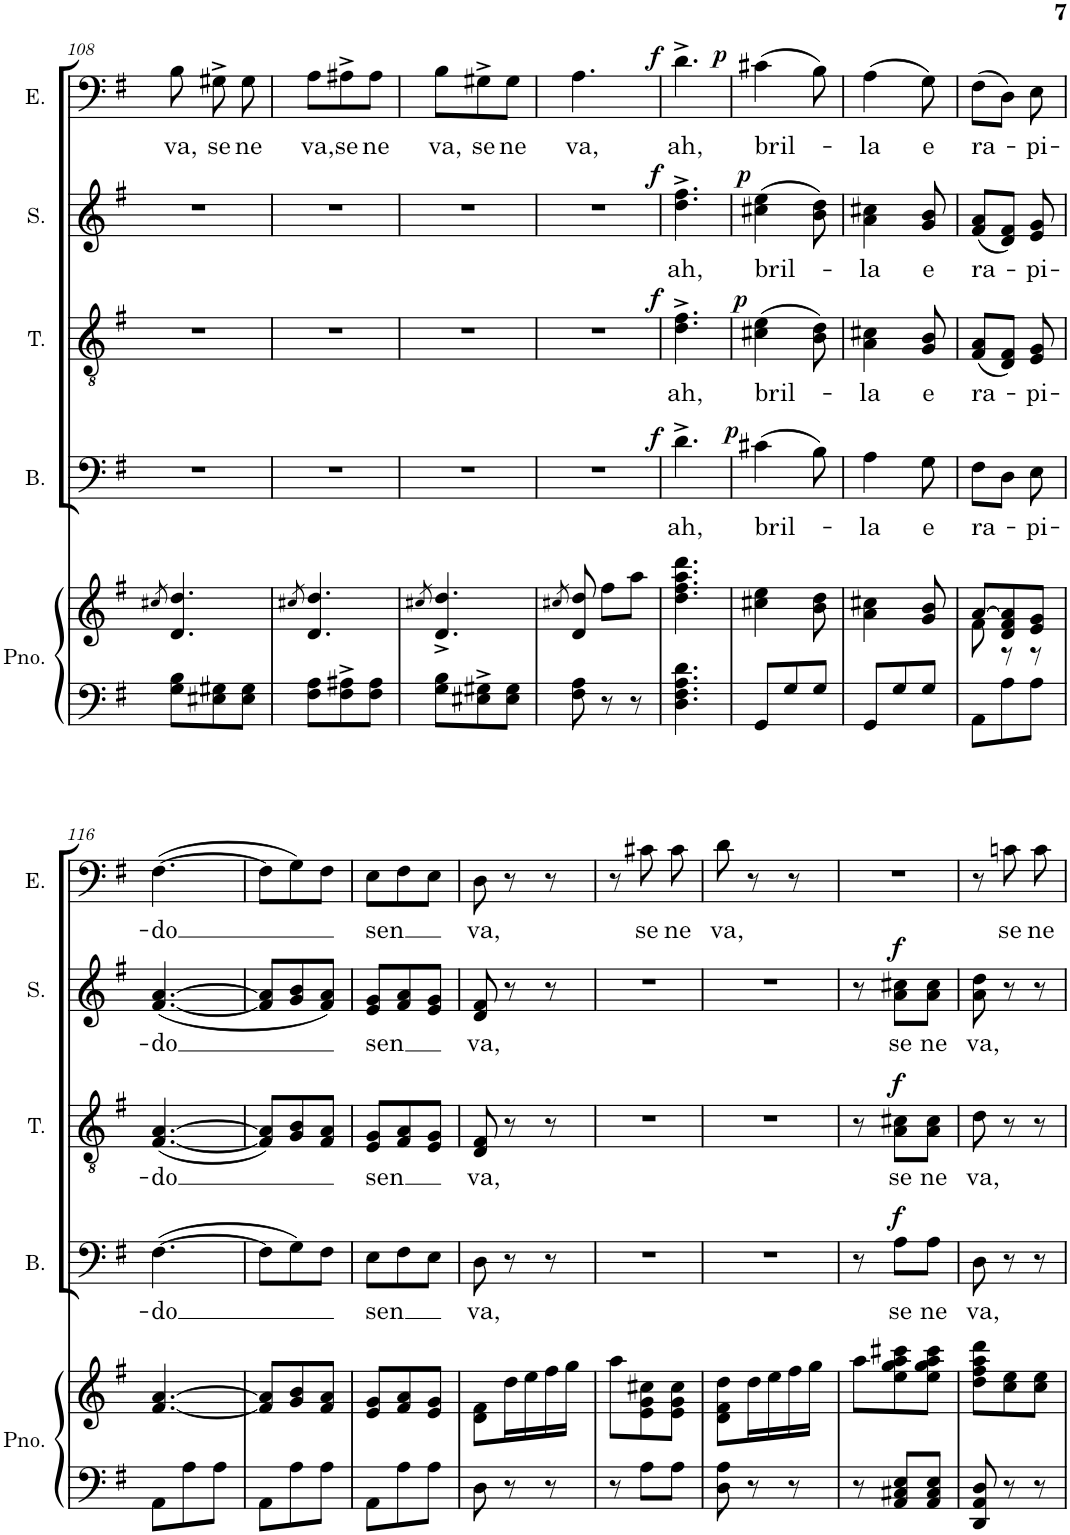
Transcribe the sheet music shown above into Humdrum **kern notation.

**kern	**kern	**kern	**text	**dynam	**kern	**text	**dynam	**kern	**text	**dynam	**kern	**text	**dynam
*part5	*part5	*part4	*part4	*part4	*part3	*part3	*part3	*part2	*part2	*part2	*part1	*part1	*part1
*staff6	*staff5	*staff4	*staff4	*staff4	*staff3	*staff3	*staff3	*staff2	*staff2	*staff2	*staff1	*staff1	*staff1
*I"Piano	*	*I"Bass	*	*	*I"Tenor	*	*	*I"Soprano	*	*	*I"Enrico	*	*
*I'Pno.	*	*I'B.	*	*	*I'T.	*	*	*I'S.	*	*	*I'E.	*	*
!!LO:PB:g=z
*clefF4	*clefG2	*clefF4	*	*	*clefGv2	*	*	*clefG2	*	*	*clefF4	*	*
*k[f#]	*k[f#]	*k[f#]	*	*	*k[f#]	*	*	*k[f#]	*	*	*k[f#]	*	*
*M3/8	*M3/8	*M3/8	*	*	*M3/8	*	*	*M3/8	*	*	*M3/8	*	*
=108	=108	=108	=108	=108	=108	=108	=108	=108	=108	=108	=108	=108	=108
.	8qcc#X/	.	.	.	.	.	.	.	.	.	.	.	.
!	!	!	!	!	!	!	!	!	!	!	!	!LO:LY:b	!
8G\ 8B\L	4.d/ 4.dd/	4.r	.	.	4.r	.	.	4.r	.	.	8B\	va,	.
!	!	!	!	!	!	!	!	!	!	!	!	!LO:LY:b	!
8E#X\ 8G#X\	.	.	.	.	.	.	.	.	.	.	8G#X^\	se	.
!	!	!	!	!	!	!	!	!	!	!	!	!LO:LY:b	!
8E#\ 8G#\J	.	.	.	.	.	.	.	.	.	.	8G#\	ne	.
=109	=109	=109	=109	=109	=109	=109	=109	=109	=109	=109	=109	=109	=109
.	8qcc#X/	.	.	.	.	.	.	.	.	.	.	.	.
!	!	!	!	!	!	!	!	!	!	!	!	!LO:LY:b	!
8F#\ 8A\L	4.d/ 4.dd/	4.r	.	.	4.r	.	.	4.r	.	.	8A\L	va,	.
!	!	!	!	!	!	!	!	!	!	!	!	!LO:LY:b	!
8F#\^ 8A#X\^	.	.	.	.	.	.	.	.	.	.	8A#X^\	se	.
!	!	!	!	!	!	!	!	!	!	!	!	!LO:LY:b	!
8F#\ 8A#\J	.	.	.	.	.	.	.	.	.	.	8A#\J	ne	.
=110	=110	=110	=110	=110	=110	=110	=110	=110	=110	=110	=110	=110	=110
.	8qcc#X/	.	.	.	.	.	.	.	.	.	.	.	.
!	!	!	!	!	!	!	!	!	!	!	!	!LO:LY:b	!
8G\ 8B\L	4.d/^ 4.dd/^	4.r	.	.	4.r	.	.	4.r	.	.	8B\L	va,	.
!	!	!	!	!	!	!	!	!	!	!	!	!LO:LY:b	!
8E#X\^ 8G#X\^	.	.	.	.	.	.	.	.	.	.	8G#X^\	se	.
!	!	!	!	!	!	!	!	!	!	!	!	!LO:LY:b	!
8E#\ 8G#\J	.	.	.	.	.	.	.	.	.	.	8G#\J	ne	.
=111	=111	=111	=111	=111	=111	=111	=111	=111	=111	=111	=111	=111	=111
.	8qcc#X/	.	.	.	.	.	.	.	.	.	.	.	.
!	!	!	!	!	!	!	!	!	!	!	!	!LO:LY:b	!
8F#\ 8A\	8d/ 8dd/	4.r	.	.	4.r	.	.	4.r	.	.	4.A\	va,	.
8r	8ff#\L	.	.	.	.	.	.	.	.	.	.	.	.
8r	8aa\J	.	.	.	.	.	.	.	.	.	.	.	.
=112	=112	=112	=112	=112	=112	=112	=112	=112	=112	=112	=112	=112	=112
!	!	!	!LO:LY:b	!LO:DY:a	!	!LO:LY:b	!LO:DY:a	!	!LO:LY:b	!LO:DY:a	!	!LO:LY:b	!LO:DY:a
!	!	!	!	!	!	!	!	!	!	!	!	!	!LO:DY:n=1:a
4.D\ 4.F#\ 4.A\ 4.d\	4.dd\ 4.ff#\ 4.aa\ 4.ddd\	4.d^\	ah,	f	4.d\^ 4.f#\^	ah,	f	4.dd\^ 4.ff#\^	ah,	f	4.d^\	ah,	f p
=113	=113	=113	=113	=113	=113	=113	=113	=113	=113	=113	=113	=113	=113
!	!	!	!LO:LY:b	!LO:DY:a	!	!LO:LY:b	!LO:DY:a	!	!LO:LY:b	!LO:DY:a	!	!LO:LY:b	!
8GG/L	4cc#X\ 4ee\	(4c#X\	bril-	p	(4c#X\ 4e\	bril-	p	(4cc#X\ 4ee\	bril-	p	(4c#X\	bril-	.
8G/	.	.	.	.	.	.	.	.	.	.	.	.	.
8G/J	8b\ 8dd\	8B\)	.	.	8B\ 8d\)	.	.	8b\ 8dd\)	.	.	8B\)	.	.
=114	=114	=114	=114	=114	=114	=114	=114	=114	=114	=114	=114	=114	=114
!	!	!	!LO:LY:b	!	!	!LO:LY:b	!	!	!LO:LY:b	!	!	!LO:LY:b	!
8GG/L	4a\ 4cc#X\	4A\	-la	.	4A\ 4c#X\	-la	.	4a\ 4cc#X\	-la	.	(4A\	-la	.
8G/	.	.	.	.	.	.	.	.	.	.	.	.	.
!	!	!	!LO:LY:b	!	!	!LO:LY:b	!	!	!LO:LY:b	!	!	!LO:LY:b	!
8G/J	8g/ 8b/	8G\	e	.	8G/ 8B/	e	.	8g/ 8b/	e	.	8G\)	e	.
=115	=115	=115	=115	=115	=115	=115	=115	=115	=115	=115	=115	=115	=115
*	*^	*	*	*	*	*	*	*	*	*	*	*	*
!	!	!	!	!LO:LY:b	!	!	!LO:LY:b	!	!	!LO:LY:b	!	!	!LO:LY:b	!
8AA\L	[8a/L	8f#\	8F#\L	ra-	.	(8F#/ 8A/L	ra-	.	(8f#/ 8a/L	ra-	.	(8F#\L	ra-	.
8A\	8d/ 8f#/ 8a/]	8r	8D\J	.	.	8D/ 8F#/J)	.	.	8d/ 8f#/J)	.	.	8D\J)	.	.
!	!	!	!	!LO:LY:b	!	!	!LO:LY:b	!	!	!LO:LY:b	!	!	!LO:LY:b	!
8A\J	8e/ 8g/J	8r	8E\	-pi-	.	8E/ 8G/	-pi-	.	8e/ 8g/	-pi-	.	8E\	-pi-	.
!!LO:LB:g=z
=116	=116	=116	=116	=116	=116	=116	=116	=116	=116	=116	=116	=116	=116	=116
!	!	!	!	!LO:LY:b	!	!	!LO:LY:b	!	!	!LO:LY:b	!	!	!LO:LY:b	!
*	*v	*v	*	*	*	*	*	*	*	*	*	*	*	*
8AA\L	[4.f#/ [4.a/	(>[4.F#\	-do	.	([4.F#/ [4.A/	-do	.	([4.f#/ [4.a/	-do	.	(>[4.F#\	-do	.
8A\	.	.	.	.	.	.	.	.	.	.	.	.	.
8A\J	.	.	.	.	.	.	.	.	.	.	.	.	.
=117	=117	=117	=117	=117	=117	=117	=117	=117	=117	=117	=117	=117	=117
8AA\L	8f#/] 8a/]L	8F#\L]	.	.	8F#/] 8A/]L)	.	.	8f#/] 8a/]L	.	.	8F#\L]	.	.
8A\	8g/ 8b/	8G\)	.	.	8G/ 8B/	.	.	8g/ 8b/	.	.	8G\)	.	.
8A\J	8f#/ 8a/J	8F#\J	.	.	8F#/ 8A/J	.	.	8f#/ 8a/J)	.	.	8F#\J	.	.
=118	=118	=118	=118	=118	=118	=118	=118	=118	=118	=118	=118	=118	=118
!	!	!	!LO:LY:b	!	!	!LO:LY:b	!	!	!LO:LY:b	!	!	!LO:LY:b	!
8AA\L	8e/ 8g/L	8E\L	sen	.	8E/ 8G/L	sen	.	8e/ 8g/L	sen	.	8E\L	sen	.
8A\	8f#/ 8a/	8F#\	.	.	8F#/ 8A/	.	.	8f#/ 8a/	.	.	8F#\	.	.
8A\J	8e/ 8g/J	8E\J	.	.	8E/ 8G/J	.	.	8e/ 8g/J	.	.	8E\J	.	.
=119	=119	=119	=119	=119	=119	=119	=119	=119	=119	=119	=119	=119	=119
!	!	!	!LO:LY:b	!	!	!LO:LY:b	!	!	!LO:LY:b	!	!	!LO:LY:b	!
8D\	8d\ 8f#\L	8D\	va,	.	8D/ 8F#/	va,	.	8d/ 8f#/	va,	.	8D\	va,	.
8r	16dd\L	8r	.	.	8r	.	.	8r	.	.	8r	.	.
.	16ee\	.	.	.	.	.	.	.	.	.	.	.	.
8r	16ff#\	8r	.	.	8r	.	.	8r	.	.	8r	.	.
.	16gg\JJ	.	.	.	.	.	.	.	.	.	.	.	.
=120	=120	=120	=120	=120	=120	=120	=120	=120	=120	=120	=120	=120	=120
8r	8aa\L	4.r	.	.	4.r	.	.	4.r	.	.	8r	.	.
!	!	!	!	!	!	!	!	!	!	!	!	!LO:LY:b	!
8A\L	8e\ 8g\ 8cc#X\	.	.	.	.	.	.	.	.	.	8c#X\	se	.
!	!	!	!	!	!	!	!	!	!	!	!	!LO:LY:b	!
8A\J	8e\ 8g\ 8cc#\J	.	.	.	.	.	.	.	.	.	8c#\	ne	.
=121	=121	=121	=121	=121	=121	=121	=121	=121	=121	=121	=121	=121	=121
!	!	!	!	!	!	!	!	!	!	!	!	!LO:LY:b	!
8D\ 8A\	8d\ 8f#\ 8dd\L	4.r	.	.	4.r	.	.	4.r	.	.	8d\	va,	.
8r	16dd\L	.	.	.	.	.	.	.	.	.	8r	.	.
.	16ee\	.	.	.	.	.	.	.	.	.	.	.	.
8r	16ff#\	.	.	.	.	.	.	.	.	.	8r	.	.
.	16gg\JJ	.	.	.	.	.	.	.	.	.	.	.	.
=122	=122	=122	=122	=122	=122	=122	=122	=122	=122	=122	=122	=122	=122
8r	8aa\L	8r	.	.	8r	.	.	8r	.	.	4.r	.	.
!	!	!	!LO:LY:b	!LO:DY:a	!	!LO:LY:b	!LO:DY:a	!	!LO:LY:b	!LO:DY:a	!	!	!
8AA/ 8C#X/ 8E/L	8ee\ 8gg\ 8aa\ 8ccc#X\	8A\L	se	f	8A\ 8c#X\L	se	f	8a\ 8cc#X\L	se	f	.	.	.
!	!	!	!LO:LY:b	!	!	!LO:LY:b	!	!	!LO:LY:b	!	!	!	!
8AA/ 8C#/ 8E/J	8ee\ 8gg\ 8aa\ 8ccc#\J	8A\J	ne	.	8A\ 8c#\J	ne	.	8a\ 8cc#\J	ne	.	.	.	.
=123	=123	=123	=123	=123	=123	=123	=123	=123	=123	=123	=123	=123	=123
!	!	!	!LO:LY:b	!	!	!LO:LY:b	!	!	!LO:LY:b	!	!	!	!
8DD/ 8AA/ 8D/	8dd\ 8ff#\ 8aa\ 8ddd\L	8D\	va,	.	8d\	va,	.	8a\ 8dd\	va,	.	8r	.	.
!	!	!	!	!	!	!	!	!	!	!	!	!LO:LY:b	!
8r	8cc\ 8ee\	8r	.	.	8r	.	.	8r	.	.	8cn\	se	.
!	!	!	!	!	!	!	!	!	!	!	!	!LO:LY:b	!
8r	8cc\ 8ee\J	8r	.	.	8r	.	.	8r	.	.	8c\	ne	.
=	=	=	=	=	=	=	=	=	=	=	=	=	=
*-	*-	*-	*-	*-	*-	*-	*-	*-	*-	*-	*-	*-	*-
